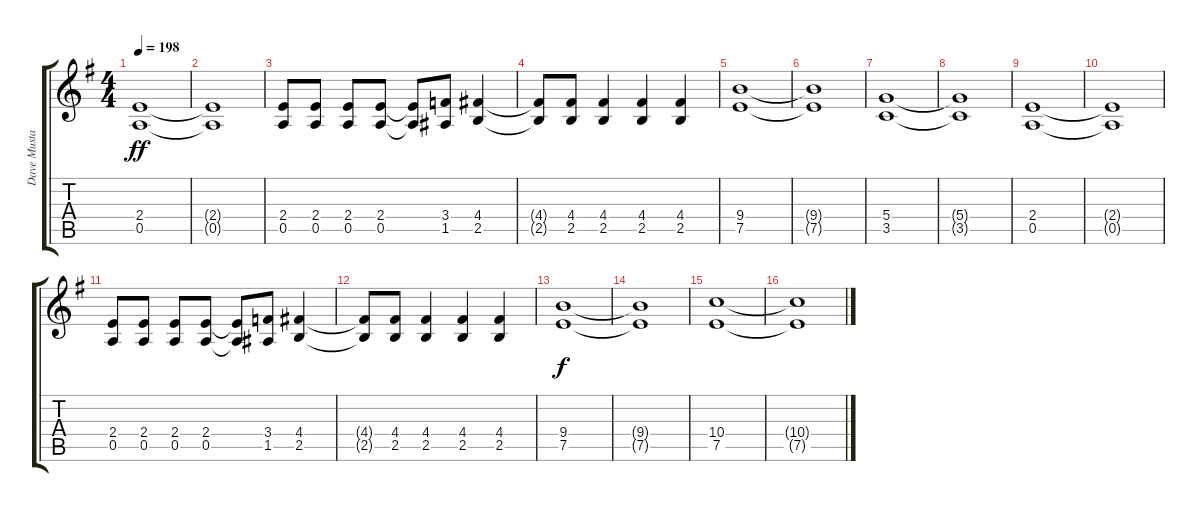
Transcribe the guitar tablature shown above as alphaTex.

\track ("Dave Mustaine" "Dave Musta") {instrument distortionguitar}
\staff {score tabs}
\tuning (E4 B3 G3 D3 A2 E2) {hide}
\ts (4 4)
\tempo 198
\clef g2
\ks g
(2.4 0.5).1{dy ff} |
(2.4{t} 0.5{t}).1 |
(2.4 0.5).8 (2.4 0.5).8 (2.4 0.5).8 (2.4 0.5).8 (2.4{t} 0.5{t}).8 (3.4 1.5).8 (4.4 2.5).4 |
(4.4{t} 2.5{t}).8 (4.4 2.5).8 (4.4 2.5).4 (4.4 2.5).4 (4.4 2.5).4 |
(9.4 7.5).1 |
(9.4{t} 7.5{t}).1 |
(5.4 3.5).1 |
(5.4{t} 3.5{t}).1 |
(2.4 0.5).1 |
(2.4{t} 0.5{t}).1 |
(2.4 0.5).8 (2.4 0.5).8 (2.4 0.5).8 (2.4 0.5).8 (2.4{t} 0.5{t}).8 (3.4 1.5).8 (4.4 2.5).4 |
(4.4{t} 2.5{t}).8 (4.4 2.5).8 (4.4 2.5).4 (4.4 2.5).4 (4.4 2.5).4 |
(9.4 7.5).1{dy f} |
(9.4{t} 7.5{t}).1 |
(10.4 7.5).1 |
(10.4{t} 7.5{t}).1
